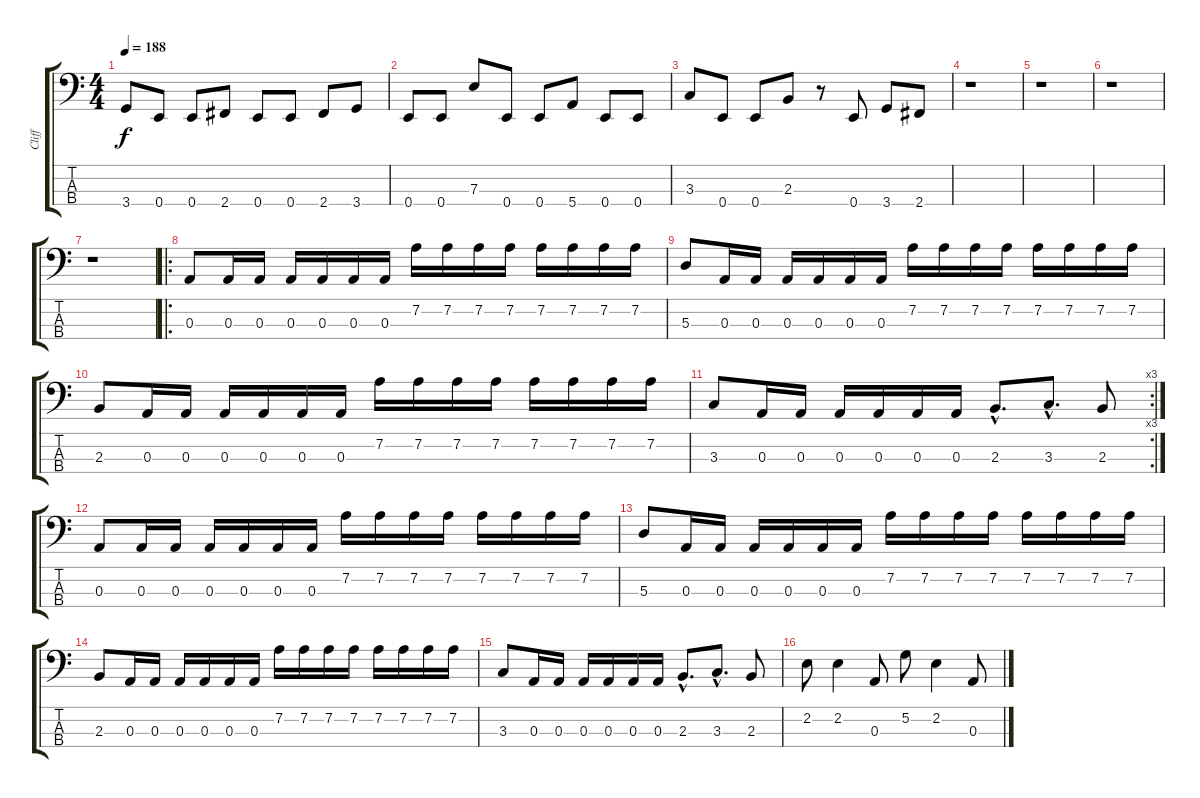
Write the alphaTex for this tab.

\track ("Cliff" "Cliff") {instrument electricbassfinger}
\staff {score tabs}
\tuning (G2 D2 A1 E1) {hide}
\ts (4 4)
\tempo 188
\clef f4
\ks c
3.4.8{dy f} 0.4.8 0.4.8 2.4.8 0.4.8 0.4.8 2.4.8 3.4.8 |
0.4.8 0.4.8 7.3.8 0.4.8 0.4.8 5.4.8 0.4.8 0.4.8 |
3.3.8 0.4.8 0.4.8 2.3.8 r.8 0.4.8 3.4.8 2.4.8 |
r.1 |
r.1 |
r.1 |
r.1 |
\ro
0.3.8 0.3.16 0.3.16 0.3.16 0.3.16 0.3.16 0.3.16 7.2.16 7.2.16 7.2.16 7.2.16 7.2.16 7.2.16 7.2.16 7.2.16 |
5.3.8 0.3.16 0.3.16 0.3.16 0.3.16 0.3.16 0.3.16 7.2.16 7.2.16 7.2.16 7.2.16 7.2.16 7.2.16 7.2.16 7.2.16 |
2.3.8 0.3.16 0.3.16 0.3.16 0.3.16 0.3.16 0.3.16 7.2.16 7.2.16 7.2.16 7.2.16 7.2.16 7.2.16 7.2.16 7.2.16 |
\rc 3
3.3.8 0.3.16 0.3.16 0.3.16 0.3.16 0.3.16 0.3.16 2.3{hac}.8{d} 3.3{hac}.8{d} 2.3.8 |
0.3.8 0.3.16 0.3.16 0.3.16 0.3.16 0.3.16 0.3.16 7.2.16 7.2.16 7.2.16 7.2.16 7.2.16 7.2.16 7.2.16 7.2.16 |
5.3.8 0.3.16 0.3.16 0.3.16 0.3.16 0.3.16 0.3.16 7.2.16 7.2.16 7.2.16 7.2.16 7.2.16 7.2.16 7.2.16 7.2.16 |
2.3.8 0.3.16 0.3.16 0.3.16 0.3.16 0.3.16 0.3.16 7.2.16 7.2.16 7.2.16 7.2.16 7.2.16 7.2.16 7.2.16 7.2.16 |
3.3.8 0.3.16 0.3.16 0.3.16 0.3.16 0.3.16 0.3.16 2.3{hac}.8{d} 3.3{hac}.8{d} 2.3.8 |
2.2.8 2.2.4 0.3.8 5.2.8 2.2.4 0.3.8
